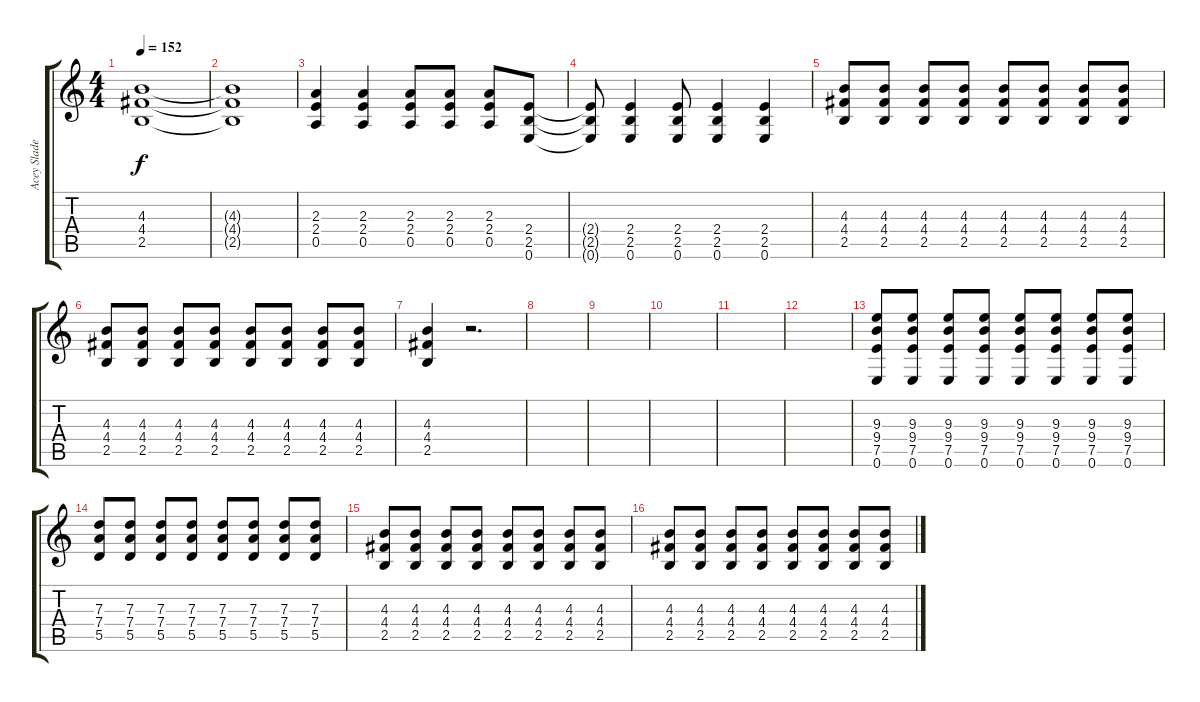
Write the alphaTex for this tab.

\track ("Acey Slade" "Acey Slade") {instrument distortionguitar}
\staff {score tabs}
\tuning (E4 B3 G3 D3 A2 E2) {hide}
\ts (4 4)
\tempo 152
\clef g2
\ks c
(4.3 4.4 2.5).1{dy f} |
(4.3{t} 4.4{t} 2.5{t}).1 |
(2.3 2.4 0.5).4 (2.3 2.4 0.5).4 (2.3 2.4 0.5).8 (2.3 2.4 0.5).8 (2.3 2.4 0.5).8 (2.4 2.5 0.6).8 |
(2.4{t} 2.5{t} 0.6{t}).8 (2.4 2.5 0.6).4 (2.4 2.5 0.6).8 (2.4 2.5 0.6).4 (2.4 2.5 0.6).4 |
(4.3 4.4 2.5).8 (4.3 4.4 2.5).8 (4.3 4.4 2.5).8 (4.3 4.4 2.5).8 (4.3 4.4 2.5).8 (4.3 4.4 2.5).8 (4.3 4.4 2.5).8 (4.3 4.4 2.5).8 |
(4.3 4.4 2.5).8 (4.3 4.4 2.5).8 (4.3 4.4 2.5).8 (4.3 4.4 2.5).8 (4.3 4.4 2.5).8 (4.3 4.4 2.5).8 (4.3 4.4 2.5).8 (4.3 4.4 2.5).8 |
(4.3 4.4 2.5).4 r.2{d} |
|
|
|
|
|
(9.3 9.4 7.5 0.6).8 (9.3 9.4 7.5 0.6).8 (9.3 9.4 7.5 0.6).8 (9.3 9.4 7.5 0.6).8 (9.3 9.4 7.5 0.6).8 (9.3 9.4 7.5 0.6).8 (9.3 9.4 7.5 0.6).8 (9.3 9.4 7.5 0.6).8 |
(7.3 7.4 5.5).8 (7.3 7.4 5.5).8 (7.3 7.4 5.5).8 (7.3 7.4 5.5).8 (7.3 7.4 5.5).8 (7.3 7.4 5.5).8 (7.3 7.4 5.5).8 (7.3 7.4 5.5).8 |
(4.3 4.4 2.5).8 (4.3 4.4 2.5).8 (4.3 4.4 2.5).8 (4.3 4.4 2.5).8 (4.3 4.4 2.5).8 (4.3 4.4 2.5).8 (4.3 4.4 2.5).8 (4.3 4.4 2.5).8 |
(4.3 4.4 2.5).8 (4.3 4.4 2.5).8 (4.3 4.4 2.5).8 (4.3 4.4 2.5).8 (4.3 4.4 2.5).8 (4.3 4.4 2.5).8 (4.3 4.4 2.5).8 (4.3 4.4 2.5).8
